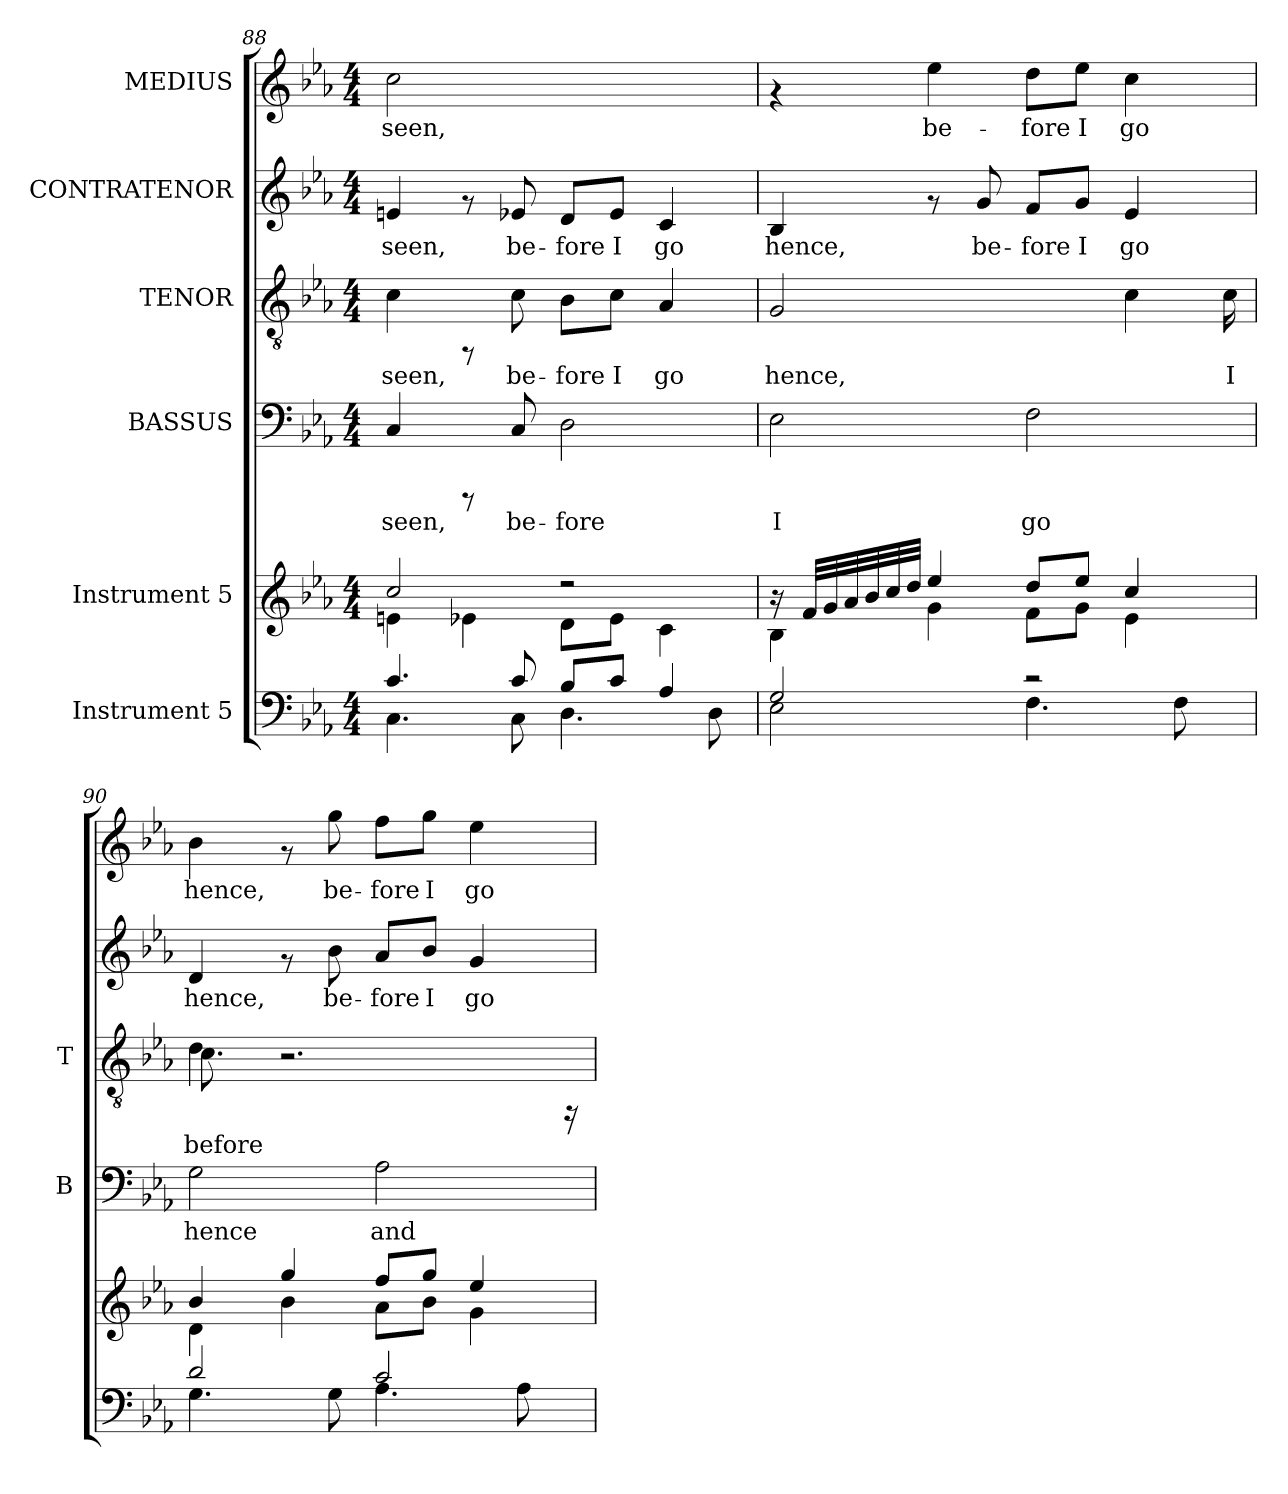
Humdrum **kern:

**kern	**kern	**kern	**text	**kern	**text	**kern	**text	**kern	**text
*part6	*part5	*part4	*part4	*part3	*part3	*part2	*part2	*part1	*part1
*staff6	*staff5	*staff4	*staff4	*staff3	*staff3	*staff2	*staff2	*staff1	*staff1
*I"Instrument 5	*I"Instrument 5	*I"BASSUS	*	*I"TENOR	*	*I"CONTRATENOR	*	*I"MEDIUS	*
*	*	*I'B	*	*I'T	*	*	*	*	*
*clefF4	*clefG2	*clefF4	*	*clefGv2	*	*clefG2	*	*clefG2	*
*k[b-e-a-]	*k[b-e-a-]	*k[b-e-a-]	*	*k[b-e-a-]	*	*k[b-e-a-]	*	*k[b-e-a-]	*
*E-:	*E-:	*E-:	*	*E-:	*	*E-:	*	*E-:	*
*M4/4	*M4/4	*M4/4	*	*M4/4	*	*M4/4	*	*M4/4	*
=88	=88	=88	=88	=88	=88	=88	=88	=88	=88
*^	*^	*	*	*	*	*	*	*	*
!	!	!	!	!	!LO:LY:b	!	!LO:LY:b:cj	!	!LO:LY:b:cj	!	!LO:LY:b:cj
4.c/	4.C\	2cc/	4en\	4C/	seen,	4c\	seen,	4en/	seen,	2cc\	seen,
.	.	.	4e-X\	8rCCC	.	8rFF	.	8rf	.	.	.
!	!	!	!	!	!LO:LY:b	!	!LO:LY:b:cj	!	!LO:LY:b:cj	!	!
8c/	8C\	.	.	8C/	be-	8c\	be-	8e-X/	be-	.	.
!	!	!	!	!	!LO:LY:b	!	!LO:LY:b:cj	!	!LO:LY:b:cj	!	!
8B-/L	4.D\	2r	8d\L	2D\	-fore	8B-\L	-fore	8d/L	-fore	2ryy	.
!	!	!	!	!	!	!	!LO:LY:b:cj	!	!LO:LY:b:cj	!	!
8c/J	.	.	8e-\J	.	.	8c\J	I	8e-/J	I	.	.
!	!	!	!	!	!	!	!LO:LY:b:cj	!	!LO:LY:b:cj	!	!
4A-/	.	.	4c\	.	.	4A-/	go	4c/	go	.	.
.	8D\	.	.	.	.	.	.	.	.	.	.
!!LO:LB:g=z
=89	=89	=89	=89	=89	=89	=89	=89	=89	=89	=89	=89
!	!	!	!	!	!LO:LY:b	!	!LO:LY:b:cj	!	!LO:LY:b:cj	!	!
2G/	2E-\	16ra	4B-\	2E-\	I	2G/	hence,	4B-/	hence,	4rf	.
.	.	32f/L	.	.	.	.	.	.	.	.	.
.	.	32g/	.	.	.	.	.	.	.	.	.
.	.	32a-/	.	.	.	.	.	.	.	.	.
.	.	32b-/	.	.	.	.	.	.	.	.	.
.	.	32cc/	.	.	.	.	.	.	.	.	.
.	.	32dd/J	.	.	.	.	.	.	.	.	.
!	!	!	!	!	!	!	!	!	!	!	!LO:LY:b:cj
.	.	4ee-/	4g\	.	.	.	.	8rf	.	4ee-\	be-
!	!	!	!	!	!	!	!	!	!LO:LY:b:cj	!	!
.	.	.	.	.	.	.	.	8g/	be-	.	.
!	!	!	!	!	!LO:LY:b	!	!	!	!LO:LY:b:cj	!	!LO:LY:b:cj
2r	4.F\	8dd/L	8f\L	2F\	go	4ryy	.	8f/L	-fore	8dd\L	-fore
!	!	!	!	!	!	!	!	!	!LO:LY:b:cj	!	!LO:LY:b:cj
.	.	8ee-/J	8g\J	.	.	.	.	8g/J	I	8ee-\J	I
!	!	!	!	!	!	!	!	!	!LO:LY:b:cj	!	!LO:LY:b:cj
.	.	4cc/	4e-\	.	.	4c\	.	4e-/	go	4cc\	go
.	8F\	.	.	.	.	.	.	.	.	.	.
!	!	!	!	!	!	!	!LO:LY:b:cj	!	!	!	!
16ryy	16ryy	16ryy	16ryy	16ryy	.	16c\	I	16ryy	.	16ryy	.
=90	=90	=90	=90	=90	=90	=90	=90	=90	=90	=90	=90
!	!	!	!	!	!LO:LY:b	!	!LO:LY:b:cj	!	!LO:LY:b:cj	!	!LO:LY:b:cj
*	*	*	*	*	*	*^	*	*	*	*	*
2d/	4.G\	4b-/	4d\	2G\	hence	4d\	8.c\	before-	4d/	hence,	4b-\	hence,
.	.	.	.	.	.	.	2..ryy	.	.	.	.	.
.	.	4gg/	4b-\	.	.	2.r	.	.	8rf	.	8rf	.
!	!	!	!	!	!	!	!	!	!	!LO:LY:b:cj	!	!LO:LY:b:cj
.	8G\	.	.	.	.	.	.	.	8b-\	be-	8gg\	be-
!	!	!	!	!	!LO:LY:b	!	!	!	!	!LO:LY:b:cj	!	!LO:LY:b:cj
2c/	4.A-\	8ff/L	8a-\L	2A-\	and	.	.	.	8a-/L	-fore	8ff\L	-fore
!	!	!	!	!	!	!	!	!	!	!LO:LY:b:cj	!	!LO:LY:b:cj
.	.	8gg/J	8b-\J	.	.	.	.	.	8b-/J	I	8gg\J	I
!	!	!	!	!	!	!	!	!	!	!LO:LY:b:cj	!	!LO:LY:b:cj
.	.	4ee-/	4g\	.	.	.	.	.	4g/	go	4ee-\	go
.	8A-\	.	.	.	.	.	.	.	.	.	.	.
16ryy	16ryy	16ryy	16ryy	16ryy	.	16rFF	.	.	16ryy	.	16ryy	.
*v	*v	*	*	*	*	*v	*v	*	*	*	*	*
*	*v	*v	*	*	*	*	*	*	*	*
=	=	=	=	=	=	=	=	=	=
*-	*-	*-	*-	*-	*-	*-	*-	*-	*-
